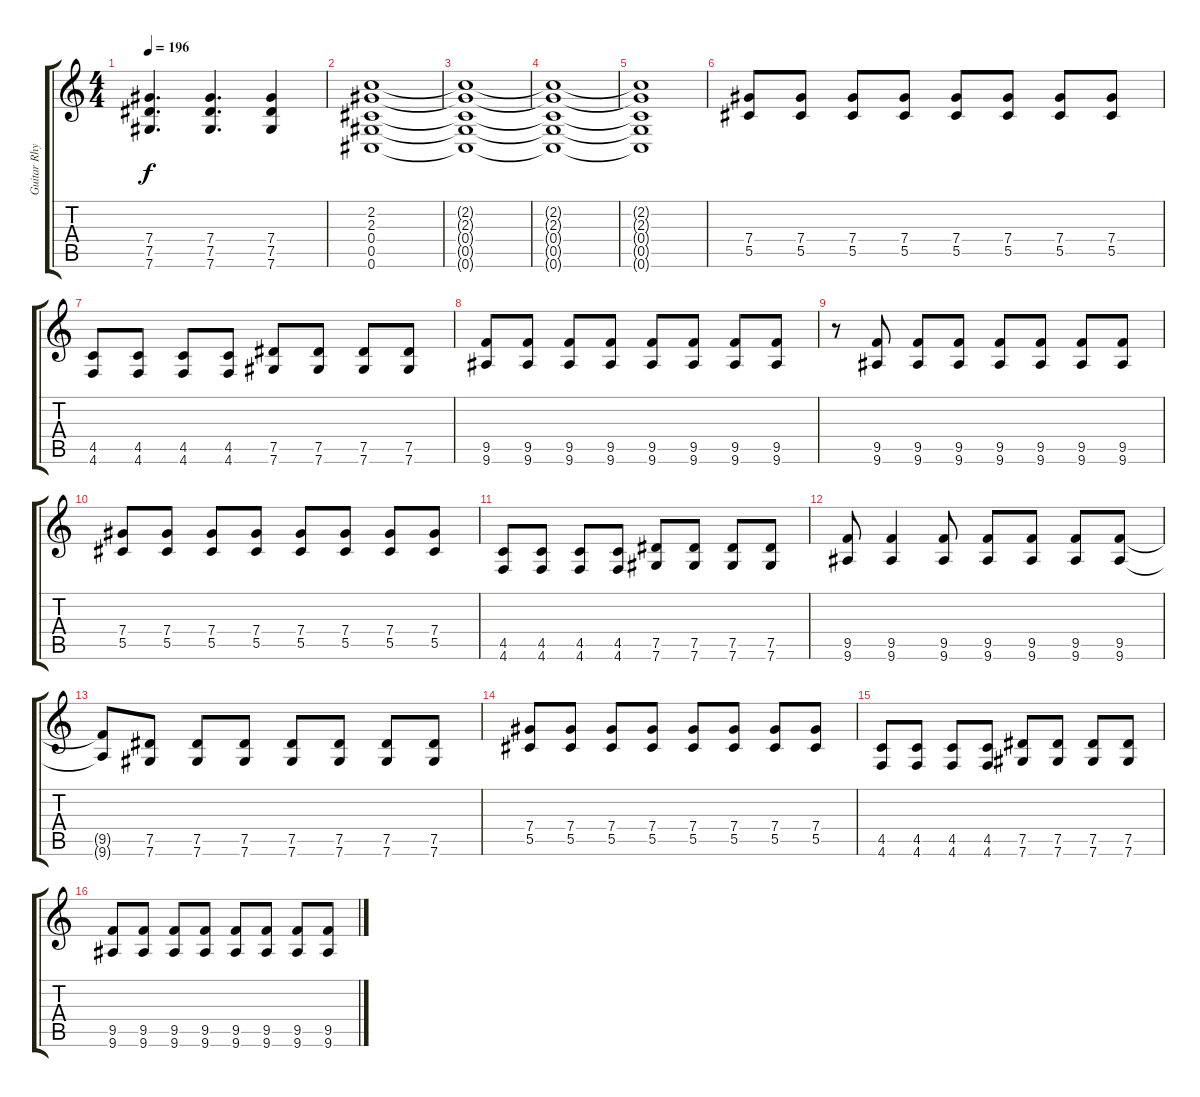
\track ("Guitar Rhythm 1" "Guitar Rhy") {instrument distortionguitar}
\staff {score tabs}
\tuning (Eb4 Bb3 Gb3 Db3 Ab2 Db2) {hide}
\ts (4 4)
\tempo 196
\clef g2
\ks c
(7.4 7.5 7.6).4{d dy f} (7.4 7.5 7.6).4{d} (7.4 7.5 7.6).4 |
(2.2 2.3 0.4 0.5 0.6).1 |
(2.2{t} 2.3{t} 0.4{t} 0.5{t} 0.6{t}).1 |
(2.2{t} 2.3{t} 0.4{t} 0.5{t} 0.6{t}).1 |
(2.2{t} 2.3{t} 0.4{t} 0.5{t} 0.6{t}).1 |
(7.4 5.5).8 (7.4 5.5).8 (7.4 5.5).8 (7.4 5.5).8 (7.4 5.5).8 (7.4 5.5).8 (7.4 5.5).8 (7.4 5.5).8 |
(4.5 4.6).8 (4.5 4.6).8 (4.5 4.6).8 (4.5 4.6).8 (7.5 7.6).8 (7.5 7.6).8 (7.5 7.6).8 (7.5 7.6).8 |
(9.5 9.6).8 (9.5 9.6).8 (9.5 9.6).8 (9.5 9.6).8 (9.5 9.6).8 (9.5 9.6).8 (9.5 9.6).8 (9.5 9.6).8 |
r.8 (9.5 9.6).8 (9.5 9.6).8 (9.5 9.6).8 (9.5 9.6).8 (9.5 9.6).8 (9.5 9.6).8 (9.5 9.6).8 |
(7.4 5.5).8 (7.4 5.5).8 (7.4 5.5).8 (7.4 5.5).8 (7.4 5.5).8 (7.4 5.5).8 (7.4 5.5).8 (7.4 5.5).8 |
(4.5 4.6).8 (4.5 4.6).8 (4.5 4.6).8 (4.5 4.6).8 (7.5 7.6).8 (7.5 7.6).8 (7.5 7.6).8 (7.5 7.6).8 |
(9.5 9.6).8 (9.5 9.6).4 (9.5 9.6).8 (9.5 9.6).8 (9.5 9.6).8 (9.5 9.6).8 (9.5 9.6).8 |
(9.5{t} 9.6{t}).8 (7.5 7.6).8 (7.5 7.6).8 (7.5 7.6).8 (7.5 7.6).8 (7.5 7.6).8 (7.5 7.6).8 (7.5 7.6).8 |
(7.4 5.5).8 (7.4 5.5).8 (7.4 5.5).8 (7.4 5.5).8 (7.4 5.5).8 (7.4 5.5).8 (7.4 5.5).8 (7.4 5.5).8 |
(4.5 4.6).8 (4.5 4.6).8 (4.5 4.6).8 (4.5 4.6).8 (7.5 7.6).8 (7.5 7.6).8 (7.5 7.6).8 (7.5 7.6).8 |
(9.5 9.6).8 (9.5 9.6).8 (9.5 9.6).8 (9.5 9.6).8 (9.5 9.6).8 (9.5 9.6).8 (9.5 9.6).8 (9.5 9.6).8
